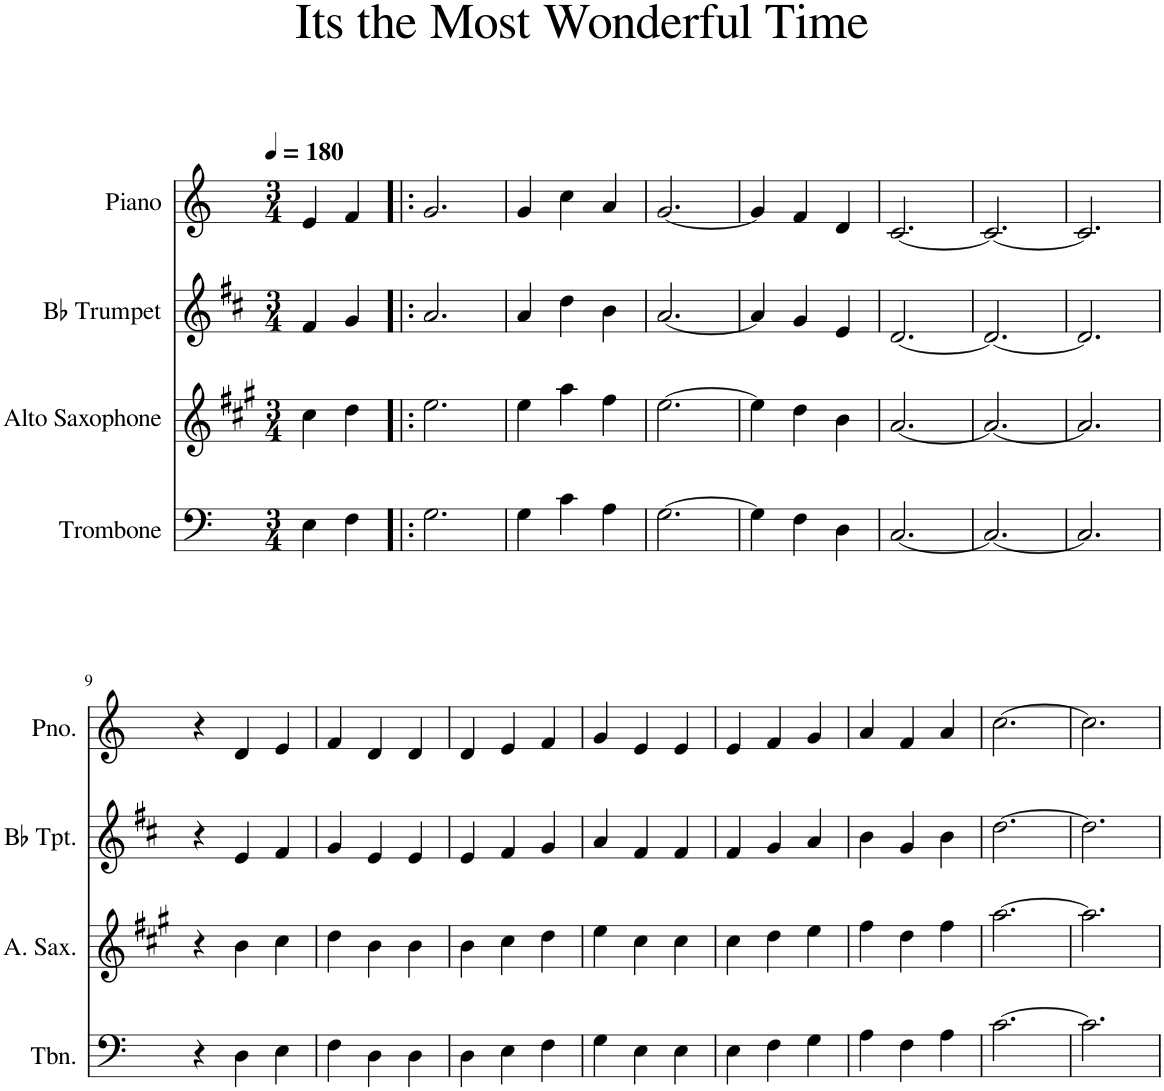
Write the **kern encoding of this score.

**kern	**kern	**kern	**kern
*part4	*part3	*part2	*part1
*staff4	*staff3	*staff2	*staff1
*I"Trombone	*I"Alto Saxophone	*I"Bb Trumpet	*I"Piano
*I'Tbn.	*I'A. Sax.	*I'Bb Tpt.	*I'Pno.
*clefF4	*clefG2	*clefG2	*clefG2
*	*Trd5c9	*Trd1c2	*
*k[]	*k[f#c#g#]	*k[f#c#]	*k[]
*M3/4	*M3/4	*M3/4	*M3/4
*MM180	*MM180	*MM180	*MM180
=1	=1	=1	=1
4E\	4cc#\	4f#/	4e/
4F\	4dd\	4g/	4f/
=2!|:	=2!|:	=2!|:	=2!|:
2.G\	2.ee\	2.a/	2.g/
=3	=3	=3	=3
4G\	4ee\	4a/	4g/
4c\	4aa\	4dd\	4cc\
4A\	4ff#\	4b\	4a/
=4	=4	=4	=4
[2.G\	[2.ee\	[2.a/	[2.g/
=5	=5	=5	=5
4G\]	4ee\]	4a/]	4g/]
4F\	4dd\	4g/	4f/
4D\	4b\	4e/	4d/
=6	=6	=6	=6
[2.C/	[2.a/	[2.d/	[2.c/
=7	=7	=7	=7
2.C/_	2.a/_	2.d/_	2.c/_
=8	=8	=8	=8
2.C/]	2.a/]	2.d/]	2.c/]
!!LO:LB:g=z
=9	=9	=9	=9
4r	4r	4r	4r
4D\	4b\	4e/	4d/
4E\	4cc#\	4f#/	4e/
=10	=10	=10	=10
4F\	4dd\	4g/	4f/
4D\	4b\	4e/	4d/
4D\	4b\	4e/	4d/
=11	=11	=11	=11
4D\	4b\	4e/	4d/
4E\	4cc#\	4f#/	4e/
4F\	4dd\	4g/	4f/
=12	=12	=12	=12
4G\	4ee\	4a/	4g/
4E\	4cc#\	4f#/	4e/
4E\	4cc#\	4f#/	4e/
=13	=13	=13	=13
4E\	4cc#\	4f#/	4e/
4F\	4dd\	4g/	4f/
4G\	4ee\	4a/	4g/
=14	=14	=14	=14
4A\	4ff#\	4b\	4a/
4F\	4dd\	4g/	4f/
4A\	4ff#\	4b\	4a/
=15	=15	=15	=15
[2.c\	[2.aa\	[2.dd\	[2.cc\
=16	=16	=16	=16
2.c\]	2.aa\]	2.dd\]	2.cc\]
=	=	=	=
*-	*-	*-	*-
